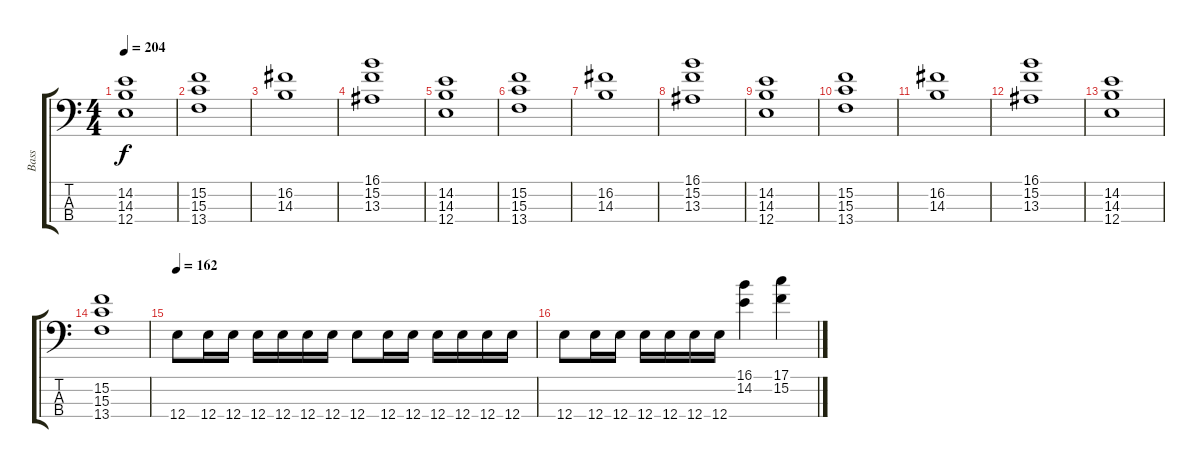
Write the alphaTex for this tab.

\track ("Bass" "Bass") {instrument electricbassfinger}
\staff {score tabs}
\tuning (G2 D2 A1 E1) {hide}
\ts (4 4)
\tempo 204
\clef f4
\ks c
(14.2 14.3 12.4).1{dy f} |
(15.2 15.3 13.4).1 |
(16.2 14.3).1 |
(16.1 15.2 13.3).1 |
(14.2 14.3 12.4).1 |
(15.2 15.3 13.4).1 |
(16.2 14.3).1 |
(16.1 15.2 13.3).1 |
(14.2 14.3 12.4).1 |
(15.2 15.3 13.4).1 |
(16.2 14.3).1 |
(16.1 15.2 13.3).1 |
(14.2 14.3 12.4).1 |
(15.2 15.3 13.4).1 |
\tempo 162
12.4.8 12.4.16 12.4.16 12.4.16 12.4.16 12.4.16 12.4.16 12.4.8 12.4.16 12.4.16 12.4.16 12.4.16 12.4.16 12.4.16 |
12.4.8 12.4.16 12.4.16 12.4.16 12.4.16 12.4.16 12.4.16 (16.1 14.2).4 (17.1 15.2).4
